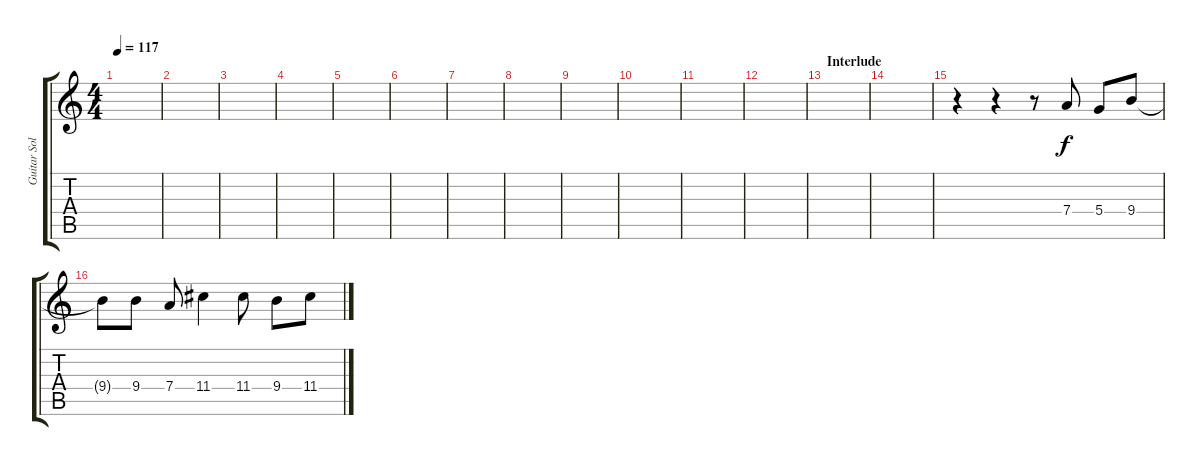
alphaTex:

\track ("Guitar Solo" "Guitar Sol") {instrument overdrivenguitar}
\staff {score tabs}
\tuning (E4 B3 G3 D3 A2 E2) {hide}
\ts (4 4)
\tempo 117
\clef g2
\ks c
|
|
|
|
|
|
|
|
|
|
|
|
\section ("" "Interlude")
|
|
r.4 r.4 r.8 7.4.8 5.4.8 9.4.8 |
9.4{t}.8 9.4.8 7.4.8 11.4.4 11.4.8 9.4.8 11.4.8
